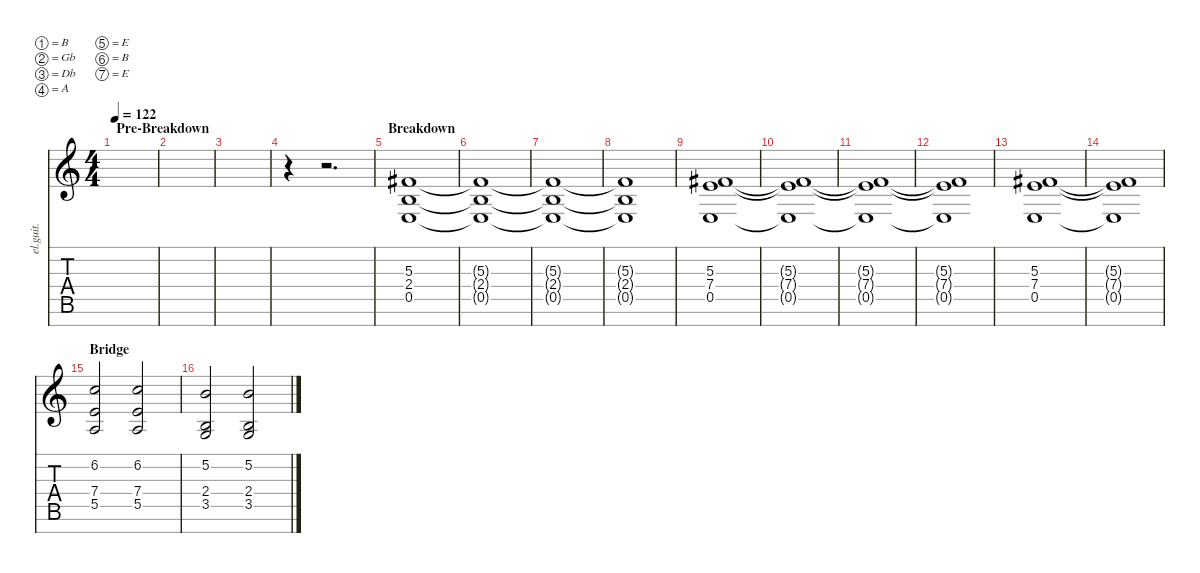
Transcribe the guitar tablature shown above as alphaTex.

\defaultSystemsLayout 4
\hideDynamics
\bracketExtendMode nobrackets
\track ("Pad" "el.guit.") {instrument distortionguitar}
\staff {score tabs}
\tuning (B3 Gb3 Db3 A2 E2 B1 E1)
\ts (4 4)
\section ("" "Pre-Breakdown")
\tempo 122
\clef g2
\ks c
|
|
|
r.4 r.2{d} |
\section ("" "Breakdown")
(0.5 2.4 5.3{acc #}).1 |
(0.5{t} 2.4{t} 5.3{t acc #}).1 |
(0.5{t} 2.4{t} 5.3{t acc #}).1 |
(0.5{t} 2.4{t} 5.3{t acc #}).1 |
(0.5 7.4 5.3{acc #}).1 |
(0.5{t} 7.4{t} 5.3{t acc #}).1 |
(0.5{t} 7.4{t} 5.3{t acc #}).1 |
(0.5{t} 7.4{t} 5.3{t acc #}).1 |
(0.5 7.4 5.3{acc #}).1 |
(0.5{t} 7.4{t} 5.3{t acc #}).1 |
\section ("" "Bridge")
(5.5 7.4 6.2).2 (5.5 7.4 6.2).2 |
(3.5 2.4 5.2).2 (3.5 2.4 5.2).2
